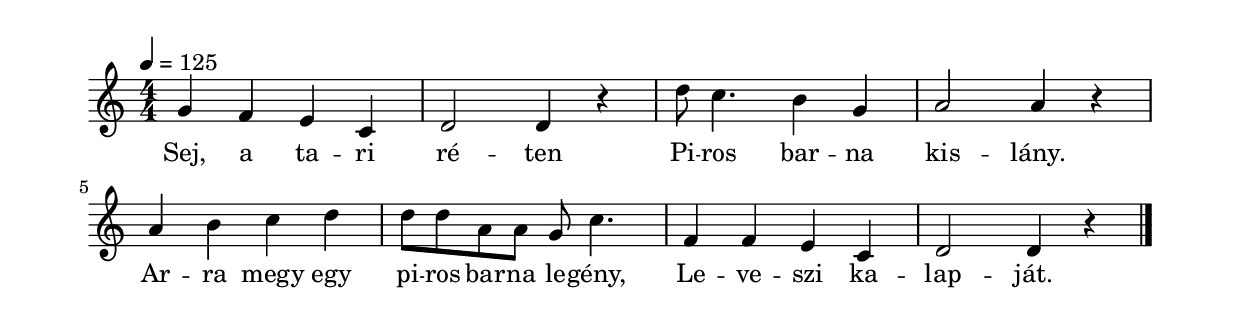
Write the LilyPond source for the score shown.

\paper {
  indent = 0\mm
  line-width = 180\mm
  oddHeaderMarkup = ""
  evenHeaderMarkup = ""
  oddFooterMarkup = ""
  evenFooterMarkup = ""
}

\score{
\relative c' {
\numericTimeSignature
\time 4/4
\key c \major
\tempo 4 = 125
g'4 f e c d2 d4 r | d'8 c4. b4 g a2 a4 r | a4 b c d d8 d a a g c4. | f,4 f e c d2 d4 r \bar "|."
} 
\addlyrics {
  Sej, a ta -- ri ré -- ten
  Pi -- ros bar -- na kis -- lány.
  Ar -- ra megy egy pi -- ros bar -- na le -- gény,
  Le -- ve -- szi ka -- lap -- ját.
  } 

\midi { }
\layout { }
}

\version "2.17.4"